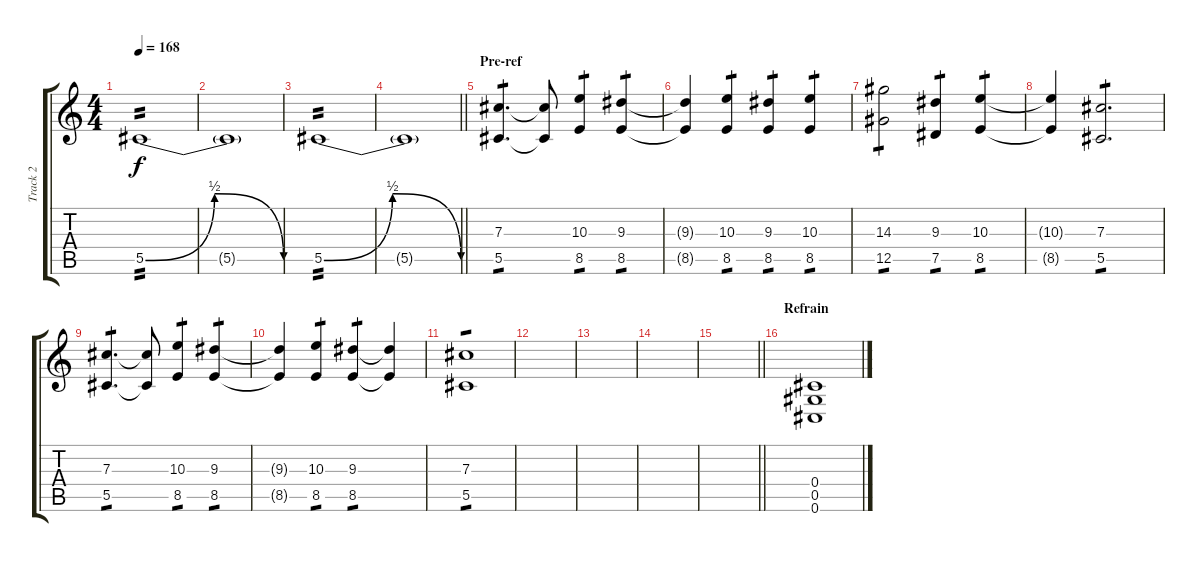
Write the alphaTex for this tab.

\track ("Track 2" "Track 2") {instrument distortionguitar}
\staff {score tabs}
\tuning (Eb4 Bb3 Gb3 Db3 Ab2 Db2) {hide}
\ts (4 4)
\tempo 168
\clef g2
\ks c
5.5{be (bendrelease 0 0 30 2 45 2 60 0)}.1{tp 2 dy f} |
5.5{t}.1 |
5.5{be (bendrelease 0 0 30 2 45 2 60 0)}.1{tp 2} |
\barLineRight lightlight
5.5{t}.1 |
\section ("" "Pre-ref")
(7.3 5.5).4{d tp 1 instrument distortionguitar} (7.3{t} 5.5{t}).8 (10.3 8.5).4{tp 1} (9.3 8.5).4{tp 1} |
(9.3{t} 8.5{t}).4 (10.3 8.5).4{tp 1} (9.3 8.5).4{tp 1} (10.3 8.5).4{tp 1} |
(14.3 12.5).2{tp 1} (9.3 7.5).4{tp 1} (10.3 8.5).4{tp 1} |
(10.3{t} 8.5{t}).4 (7.3 5.5).2{d tp 1} |
(7.3 5.5).4{d tp 1 instrument distortionguitar} (7.3{t} 5.5{t}).8 (10.3 8.5).4{tp 1} (9.3 8.5).4{tp 1} |
(9.3{t} 8.5{t}).4 (10.3 8.5).4{tp 1} (9.3 8.5).4{tp 1} (9.3{t} 8.5{t}).4 |
(7.3 5.5).1{tp 1} |
|
|
|
\barLineRight lightlight
|
\section ("" "Refrain")
(0.4 0.5 0.6).1
